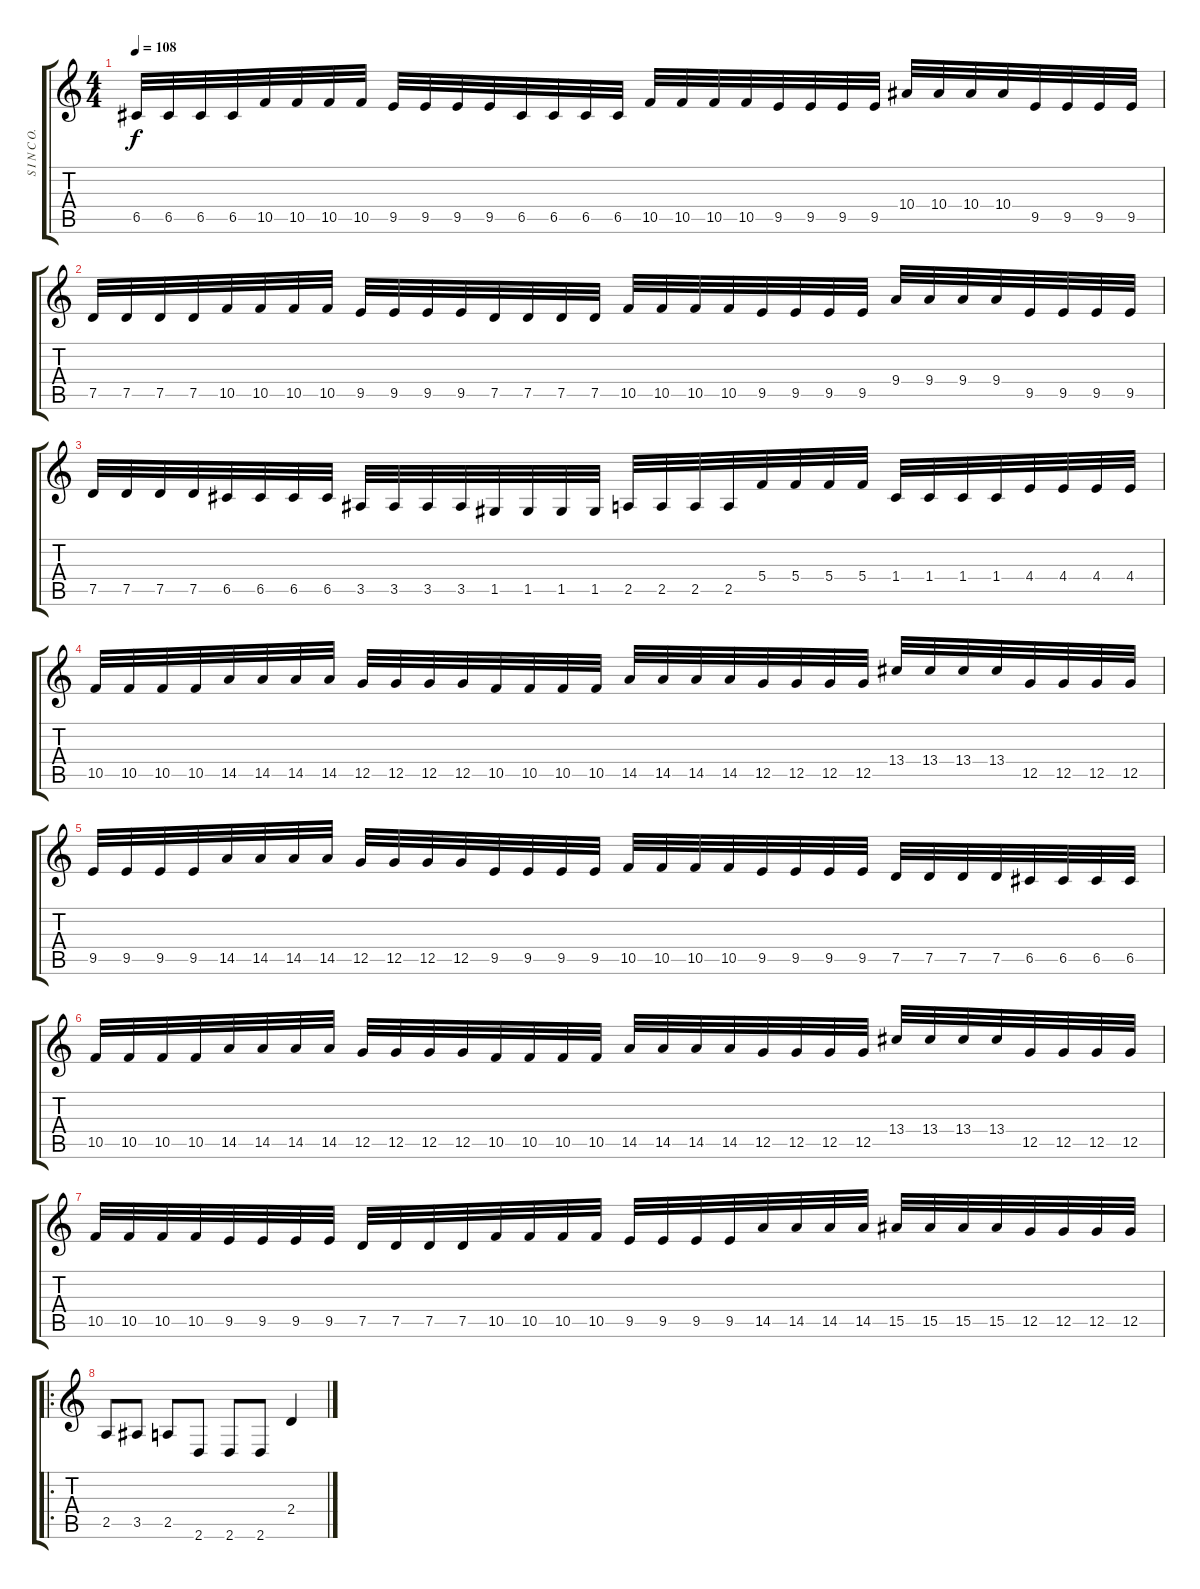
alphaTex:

\track ("S I N C O./ I K K E." "S I N C O.") {instrument distortionguitar}
\staff {score tabs}
\tuning (D4 A3 F3 C3 G2 C2) {hide}
\ts (4 4)
\tempo 108
\clef g2
\ks c
6.5.32{dy f} 6.5.32 6.5.32 6.5.32 10.5.32 10.5.32 10.5.32 10.5.32 9.5.32 9.5.32 9.5.32 9.5.32 6.5.32 6.5.32 6.5.32 6.5.32 10.5.32 10.5.32 10.5.32 10.5.32 9.5.32 9.5.32 9.5.32 9.5.32 10.4.32 10.4.32 10.4.32 10.4.32 9.5.32 9.5.32 9.5.32 9.5.32 |
7.5.32 7.5.32 7.5.32 7.5.32 10.5.32 10.5.32 10.5.32 10.5.32 9.5.32 9.5.32 9.5.32 9.5.32 7.5.32 7.5.32 7.5.32 7.5.32 10.5.32 10.5.32 10.5.32 10.5.32 9.5.32 9.5.32 9.5.32 9.5.32 9.4.32 9.4.32 9.4.32 9.4.32 9.5.32 9.5.32 9.5.32 9.5.32 |
7.5.32 7.5.32 7.5.32 7.5.32 6.5.32 6.5.32 6.5.32 6.5.32 3.5.32 3.5.32 3.5.32 3.5.32 1.5.32 1.5.32 1.5.32 1.5.32 2.5.32 2.5.32 2.5.32 2.5.32 5.4.32 5.4.32 5.4.32 5.4.32 1.4.32 1.4.32 1.4.32 1.4.32 4.4.32 4.4.32 4.4.32 4.4.32 |
10.5.32 10.5.32 10.5.32 10.5.32 14.5.32 14.5.32 14.5.32 14.5.32 12.5.32 12.5.32 12.5.32 12.5.32 10.5.32 10.5.32 10.5.32 10.5.32 14.5.32 14.5.32 14.5.32 14.5.32 12.5.32 12.5.32 12.5.32 12.5.32 13.4.32 13.4.32 13.4.32 13.4.32 12.5.32 12.5.32 12.5.32 12.5.32 |
9.5.32 9.5.32 9.5.32 9.5.32 14.5.32 14.5.32 14.5.32 14.5.32 12.5.32 12.5.32 12.5.32 12.5.32 9.5.32 9.5.32 9.5.32 9.5.32 10.5.32 10.5.32 10.5.32 10.5.32 9.5.32 9.5.32 9.5.32 9.5.32 7.5.32 7.5.32 7.5.32 7.5.32 6.5.32 6.5.32 6.5.32 6.5.32 |
10.5.32 10.5.32 10.5.32 10.5.32 14.5.32 14.5.32 14.5.32 14.5.32 12.5.32 12.5.32 12.5.32 12.5.32 10.5.32 10.5.32 10.5.32 10.5.32 14.5.32 14.5.32 14.5.32 14.5.32 12.5.32 12.5.32 12.5.32 12.5.32 13.4.32 13.4.32 13.4.32 13.4.32 12.5.32 12.5.32 12.5.32 12.5.32 |
10.5.32 10.5.32 10.5.32 10.5.32 9.5.32 9.5.32 9.5.32 9.5.32 7.5.32 7.5.32 7.5.32 7.5.32 10.5.32 10.5.32 10.5.32 10.5.32 9.5.32 9.5.32 9.5.32 9.5.32 14.5.32 14.5.32 14.5.32 14.5.32 15.5.32 15.5.32 15.5.32 15.5.32 12.5.32 12.5.32 12.5.32 12.5.32 |
\ro
2.5.8 3.5.8 2.5.8 2.6.8 2.6.8 2.6.8 2.4.4
